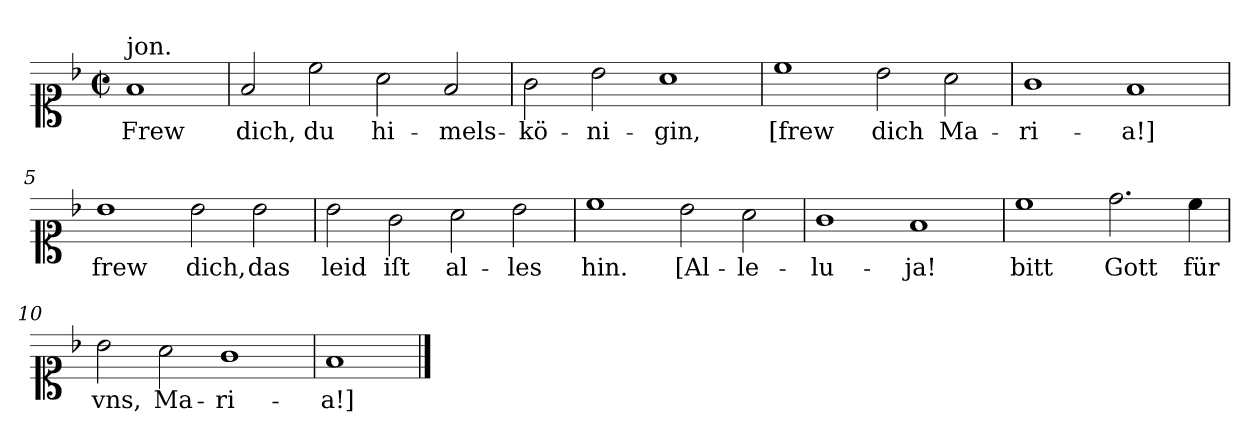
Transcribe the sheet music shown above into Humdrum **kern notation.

**kern	**text
*part1	*part1
*staff1	*staff1
*clefC1	*
*k[b-]	*
*F:ion	*
*M4/2	*
*met(c|)	*
=	=
!LO:TX:a:t=jon.	!
1f	Frew
=1	=1
2f	dich,
2cc	du
2a	hi-
2f	-mels-
=2	=2
2g	-kö-
2b-	-ni-
1a	-gin,
=3	=3
1cc	[frew
2b-	dich
2a	Ma-
=4	=4
1g	-ri-
1f	-a!]
=5	=5
1b-	frew
2b-	dich,
2b-	das
=6	=6
2b-	leid
2g	iſt
2a	al-
2b-	-les
=7	=7
1cc	hin.
2b-	[Al-
2a	-le-
=8	=8
1g	-lu-
1f	-ja!
=9	=9
1cc	bitt
2.dd	Gott
4cc	für
=10	=10
2b-	vns,
2a	Ma-
1g	-ri-
=11	=11
1f/	-a!]
==	==
*-	*-
